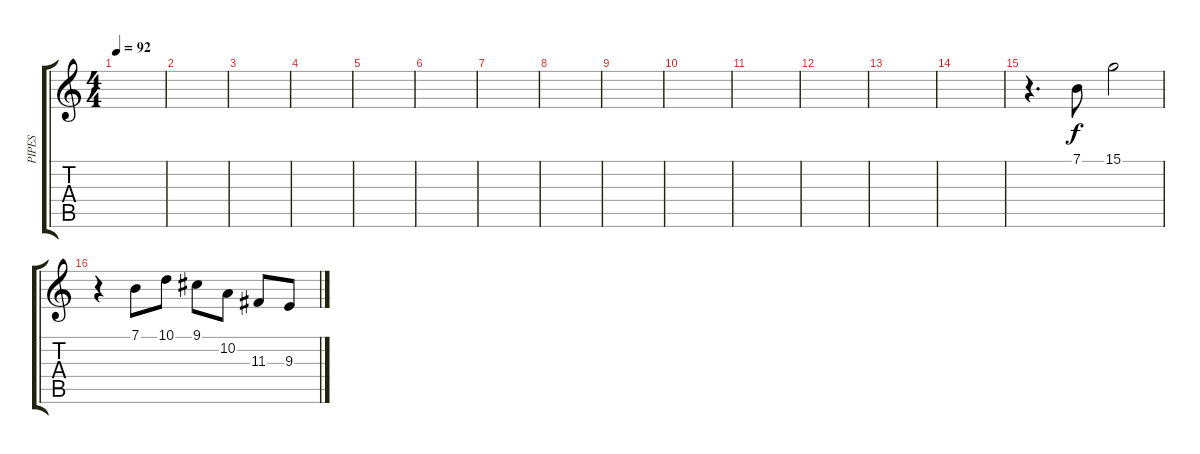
\track ("PIPES" "PIPES") {instrument piccolo}
\staff {score tabs}
\tuning (E4 B3 G3 D3 A2 E2) {hide}
\ts (4 4)
\tempo 92
\clef g2
\ks c
|
|
|
|
|
|
|
|
|
|
|
|
|
|
r.4{d} 7.1.8 15.1.2 |
r.4 7.1.8 10.1.8 9.1.8 10.2.8 11.3.8 9.3.8
